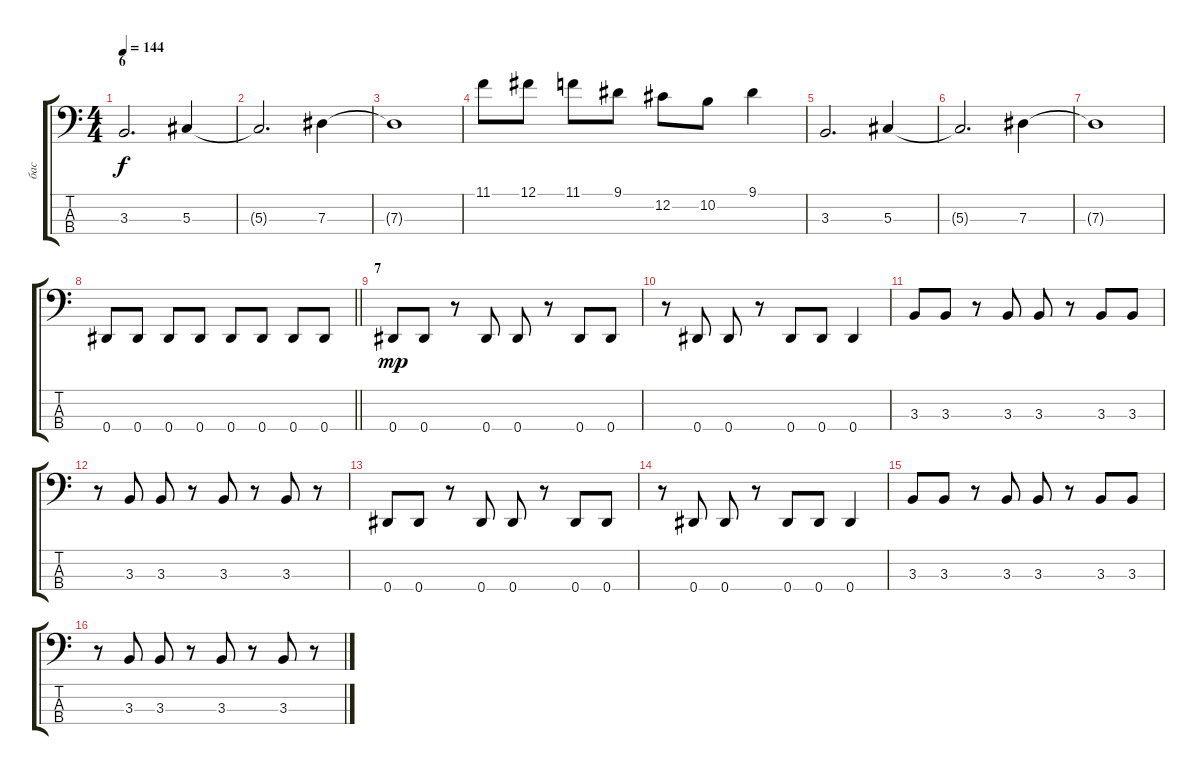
\track ("бас" "бас") {instrument electricbassfinger}
\staff {score tabs}
\tuning (Gb2 Db2 Ab1 Eb1) {hide}
\ts (4 4)
\section ("" "6")
\tempo 144
\clef f4
\ks c
3.3.2{d dy f} 5.3.4 |
5.3{t}.2{d} 7.3.4 |
7.3{t}.1 |
11.1.8 12.1.8 11.1.8 9.1.8 12.2.8 10.2.8 9.1.4 |
3.3.2{d} 5.3.4 |
5.3{t}.2{d} 7.3.4 |
7.3{t}.1 |
\barLineRight lightlight
0.4.8 0.4.8 0.4.8 0.4.8 0.4.8 0.4.8 0.4.8 0.4.8 |
\section ("" "7")
0.4.8{dy mp} 0.4.8 r.8 0.4.8 0.4.8 r.8 0.4.8 0.4.8 |
r.8 0.4.8 0.4.8 r.8 0.4.8 0.4.8 0.4.4 |
3.3.8 3.3.8 r.8 3.3.8 3.3.8 r.8 3.3.8 3.3.8 |
r.8 3.3.8 3.3.8 r.8 3.3.8 r.8 3.3.8 r.8 |
0.4.8 0.4.8 r.8 0.4.8 0.4.8 r.8 0.4.8 0.4.8 |
r.8 0.4.8 0.4.8 r.8 0.4.8 0.4.8 0.4.4 |
3.3.8 3.3.8 r.8 3.3.8 3.3.8 r.8 3.3.8 3.3.8 |
r.8 3.3.8 3.3.8 r.8 3.3.8 r.8 3.3.8 r.8
